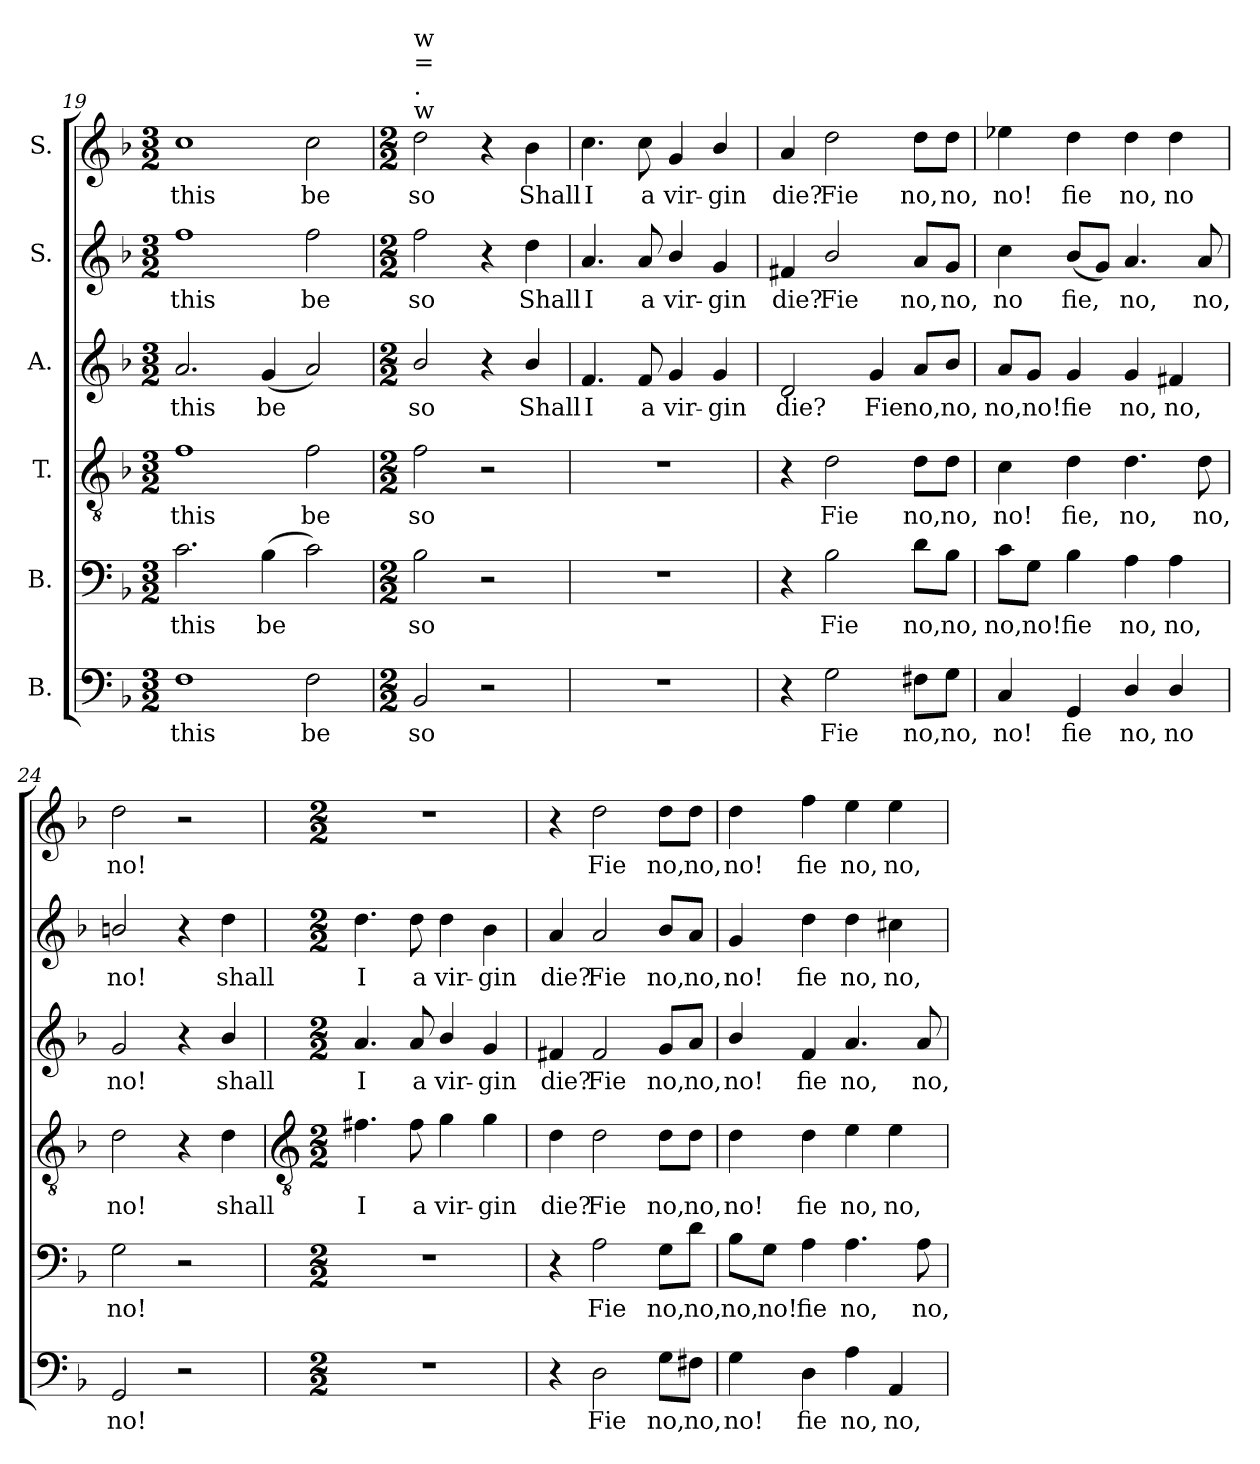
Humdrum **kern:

**kern	**text	**kern	**text	**kern	**text	**kern	**text	**kern	**text	**kern	**text
*part6	*part6	*part5	*part5	*part4	*part4	*part3	*part3	*part2	*part2	*part1	*part1
*staff6	*staff6	*staff5	*staff5	*staff4	*staff4	*staff3	*staff3	*staff2	*staff2	*staff1	*staff1
*I"B.	*	*I"B.	*	*I"T.	*	*I"A.	*	*I"S.	*	*I"S.	*
!!LO:LB:g=z
*clefF4	*	*clefF4	*	*clefGv2	*	*clefG2	*	*clefG2	*	*clefG2	*
*k[b-]	*	*k[b-]	*	*k[b-]	*	*k[b-]	*	*k[b-]	*	*k[b-]	*
*F:	*	*F:	*	*F:	*	*F:	*	*F:	*	*F:	*
*M3/2	*	*M3/2	*	*M3/2	*	*M3/2	*	*M3/2	*	*M3/2	*
=19	=19	=19	=19	=19	=19	=19	=19	=19	=19	=19	=19
!	!LO:LY:b	!	!LO:LY:b	!	!LO:LY:b	!	!LO:LY:b	!	!LO:LY:b	!	!LO:LY:b
1F	this	2.c	this	1f	this	2.a	this	1ff	this	1cc	this
!	!	!	!LO:LY:b	!	!	!	!LO:LY:b	!	!	!	!
.	.	(>4B-	be	.	.	(<4g	be	.	.	.	.
!	!LO:LY:b	!	!	!	!LO:LY:b	!	!	!	!LO:LY:b	!	!LO:LY:b
2F	be	2c)	.	2f	be	2a)	.	2ff	be	2cc	be
=20	=20	=20	=20	=20	=20	=20	=20	=20	=20	=20	=20
*M2/2	*	*M2/2	*	*M2/2	*	*M2/2	*	*M2/2	*	*M2/2	*
!	!	!	!	!	!	!	!	!	!	!LO:TX:a:t=w	!
!	!	!	!	!	!	!	!	!	!	!LO:TX:a:t=.	!
!	!	!	!	!	!	!	!	!	!	!LO:TX:a:t==	!
!	!	!	!	!	!	!	!	!	!	!LO:TX:a:t=w	!
!	!LO:LY:b	!	!LO:LY:b	!	!LO:LY:b	!	!LO:LY:b	!	!LO:LY:b	!	!LO:LY:b
2BB-	so	2B-	so	2f	so	2b-/	so	2ff	so	2dd	so
2r	.	2r	.	2r	.	4r	.	4r	.	4r	.
!	!	!	!	!	!	!	!LO:LY:b	!	!LO:LY:b	!	!LO:LY:b
.	.	.	.	.	.	4b-/	Shall	4dd	Shall	4b-	Shall
=21	=21	=21	=21	=21	=21	=21	=21	=21	=21	=21	=21
!	!	!	!	!	!	!	!LO:LY:b	!	!LO:LY:b	!	!LO:LY:b
1r	.	1r	.	1r	.	4.f	I	4.a	I	4.cc	I
!	!	!	!	!	!	!	!LO:LY:b	!	!LO:LY:b	!	!LO:LY:b
.	.	.	.	.	.	8f	a	8a	a	8cc	a
!	!	!	!	!	!	!	!LO:LY:b	!	!LO:LY:b	!	!LO:LY:b
.	.	.	.	.	.	4g	vir-	4b-/	vir-	4g	vir-
!	!	!	!	!	!	!	!LO:LY:b	!	!LO:LY:b	!	!LO:LY:b
.	.	.	.	.	.	4g	-gin	4g/	-gin	4b-/	-gin
=22	=22	=22	=22	=22	=22	=22	=22	=22	=22	=22	=22
!	!	!	!	!	!	!	!LO:LY:b	!	!LO:LY:b	!	!LO:LY:b
4r	.	4r	.	4r	.	2d	die?	4f#X/	die?	4a	die?
!	!LO:LY:b	!	!LO:LY:b	!	!LO:LY:b	!	!	!	!LO:LY:b	!	!LO:LY:b
2G	Fie	2B-	Fie	2d	Fie	.	.	2b-/	Fie	2dd	Fie
!	!	!	!	!	!	!	!LO:LY:b	!	!	!	!
.	.	.	.	.	.	4g	Fie	.	.	.	.
!	!LO:LY:b	!	!LO:LY:b	!	!LO:LY:b	!	!LO:LY:b	!	!LO:LY:b	!	!LO:LY:b
8F#XL	no,	8dL	no,	8dL	no,	8aL	no,	8aL	no,	8ddL	no,
!	!LO:LY:b	!	!LO:LY:b	!	!LO:LY:b	!	!LO:LY:b	!	!LO:LY:b	!	!LO:LY:b
8GJ	no,	8B-J	no,	8dJ	no,	8b-J	no,	8gJ	no,	8ddJ	no,
=23	=23	=23	=23	=23	=23	=23	=23	=23	=23	=23	=23
!	!LO:LY:b	!	!LO:LY:b	!	!LO:LY:b	!	!LO:LY:b	!	!LO:LY:b	!	!LO:LY:b
4C	no!	8cL	no,	4c	no!	8aL	no,	4cc	no	4ee-X	no!
!	!	!	!LO:LY:b	!	!	!	!LO:LY:b	!	!	!	!
.	.	8GJ	no!	.	.	8gJ	no!	.	.	.	.
!	!LO:LY:b	!	!LO:LY:b	!	!LO:LY:b	!	!LO:LY:b	!	!LO:LY:b	!	!LO:LY:b
4GG	fie	4B-	fie	4d	fie,	4g	fie	(<8b-L	fie,	4dd	fie
.	.	.	.	.	.	.	.	8gJ)	.	.	.
!	!LO:LY:b	!	!LO:LY:b	!	!LO:LY:b	!	!LO:LY:b	!	!LO:LY:b	!	!LO:LY:b
4D/	no,	4A	no,	4.d	no,	4g	no,	4.a	no,	4dd	no,
!	!LO:LY:b	!	!LO:LY:b	!	!	!	!LO:LY:b	!	!	!	!LO:LY:b
4D/	no	4A	no,	.	.	4f#X	no,	.	.	4dd	no
!	!	!	!	!	!LO:LY:b	!	!	!	!LO:LY:b	!	!
.	.	.	.	8d	no,	.	.	8a	no,	.	.
=24	=24	=24	=24	=24	=24	=24	=24	=24	=24	=24	=24
!	!LO:LY:b	!	!LO:LY:b	!	!LO:LY:b	!	!LO:LY:b	!	!LO:LY:b	!	!LO:LY:b
2GG	no!	2G	no!	2d	no!	2g	no!	2bn/	no!	2dd	no!
2r	.	2r	.	4r	.	4r	.	4r	.	2r	.
!	!	!	!	!	!LO:LY:b	!	!LO:LY:b	!	!LO:LY:b	!	!
.	.	.	.	4d	shall	4b-/	shall	4dd	shall	.	.
!!LO:LB:g=z
=25	=25	=25	=25	=25	=25	=25	=25	=25	=25	=25	=25
*	*	*	*	*clefGv2	*	*	*	*	*	*	*
*M2/2	*	*M2/2	*	*M2/2	*	*M2/2	*	*M2/2	*	*M2/2	*
!	!	!	!	!	!LO:LY:b	!	!LO:LY:b	!	!LO:LY:b	!	!
1r	.	1r	.	4.f#X	I	4.a	I	4.dd	I	1r	.
!	!	!	!	!	!LO:LY:b	!	!LO:LY:b	!	!LO:LY:b	!	!
.	.	.	.	8f#	a	8a	a	8dd	a	.	.
!	!	!	!	!	!LO:LY:b	!	!LO:LY:b	!	!LO:LY:b	!	!
.	.	.	.	4g	vir-	4b-/	vir-	4dd	vir-	.	.
!	!	!	!	!	!LO:LY:b	!	!LO:LY:b	!	!LO:LY:b	!	!
.	.	.	.	4g	-gin	4g	-gin	4b-	-gin	.	.
=26	=26	=26	=26	=26	=26	=26	=26	=26	=26	=26	=26
!	!	!	!	!	!LO:LY:b	!	!LO:LY:b	!	!LO:LY:b	!	!
4r	.	4r	.	4d	die?	4f#X	die?	4a	die?	4r	.
!	!LO:LY:b	!	!LO:LY:b	!	!LO:LY:b	!	!LO:LY:b	!	!LO:LY:b	!	!LO:LY:b
2D	Fie	2A	Fie	2d	Fie	2f#	Fie	2a	Fie	2dd	Fie
!	!LO:LY:b	!	!LO:LY:b	!	!LO:LY:b	!	!LO:LY:b	!	!LO:LY:b	!	!LO:LY:b
8GL	no,	8GL	no,	8dL	no,	8gL	no,	8b-L	no,	8ddL	no,
!	!LO:LY:b	!	!LO:LY:b	!	!LO:LY:b	!	!LO:LY:b	!	!LO:LY:b	!	!LO:LY:b
8F#XJ	no,	8dJ	no,	8dJ	no,	8aJ	no,	8aJ	no,	8ddJ	no,
=27	=27	=27	=27	=27	=27	=27	=27	=27	=27	=27	=27
!	!LO:LY:b	!	!LO:LY:b	!	!LO:LY:b	!	!LO:LY:b	!	!LO:LY:b	!	!LO:LY:b
4G	no!	8B-L	no,	4d	no!	4b-/	no!	4g	no!	4dd	no!
!	!	!	!LO:LY:b	!	!	!	!	!	!	!	!
.	.	8GJ	no!	.	.	.	.	.	.	.	.
!	!LO:LY:b	!	!LO:LY:b	!	!LO:LY:b	!	!LO:LY:b	!	!LO:LY:b	!	!LO:LY:b
4D	fie	4A	fie	4d	fie	4f	fie	4dd	fie	4ff	fie
!	!LO:LY:b	!	!LO:LY:b	!	!LO:LY:b	!	!LO:LY:b	!	!LO:LY:b	!	!LO:LY:b
4A	no,	4.A	no,	4e	no,	4.a	no,	4dd	no,	4ee	no,
!	!LO:LY:b	!	!	!	!LO:LY:b	!	!	!	!LO:LY:b	!	!LO:LY:b
4AA	no,	.	.	4e	no,	.	.	4cc#X	no,	4ee	no,
!	!	!	!LO:LY:b	!	!	!	!LO:LY:b	!	!	!	!
.	.	8A	no,	.	.	8a	no,	.	.	.	.
=	=	=	=	=	=	=	=	=	=	=	=
*-	*-	*-	*-	*-	*-	*-	*-	*-	*-	*-	*-
